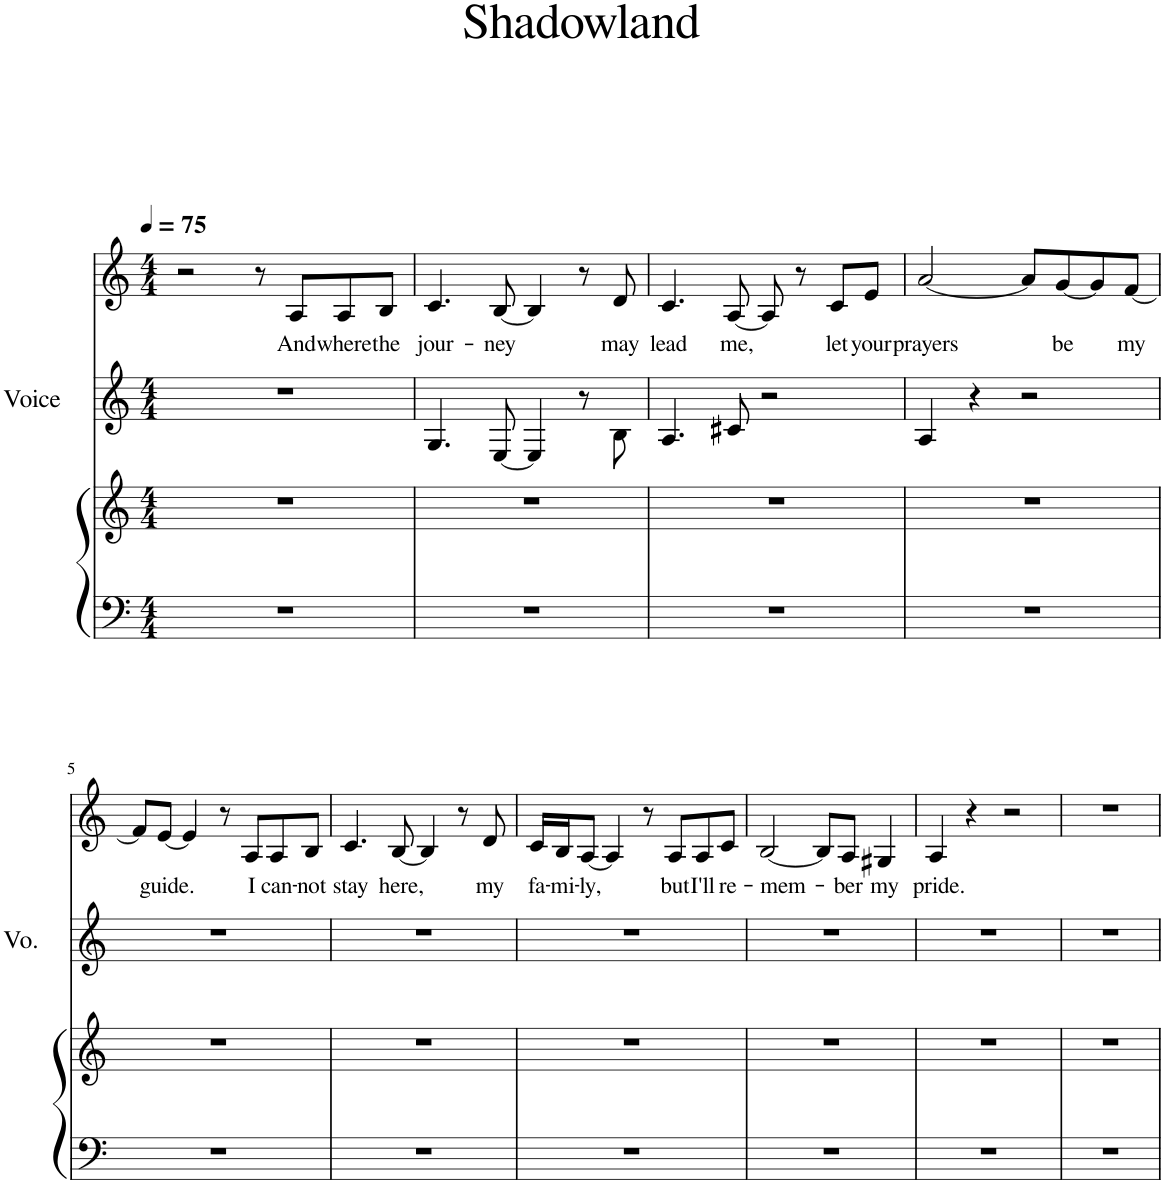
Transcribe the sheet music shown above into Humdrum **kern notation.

**kern	**kern	**kern	**kern	**text
*part3	*part3	*part2	*part1	*part1
*staff4	*staff3	*staff2	*staff1	*staff1
*I"Piano	*	*I"Voice	*I"Voice	*
*I'Pno	*	*I'Vo.	*	*
*clefF4	*clefG2	*clefG2	*clefG2	*
*k[]	*k[]	*k[]	*k[]	*
*M4/4	*M4/4	*M4/4	*M4/4	*
*MM75	*MM75	*MM75	*MM75	*
=1	=1	=1	=1	=1
1r	1r	1r	2r	.
.	.	.	8r	.
!	!	!	!	!LO:LY:b
.	.	.	8A/L	And
!	!	!	!	!LO:LY:b
.	.	.	8A/	where
!	!	!	!	!LO:LY:b
.	.	.	8B/J	the
=2	=2	=2	=2	=2
!	!	!	!	!LO:LY:b
1r	1r	4.G/	4.c/	jour-
!	!	!	!	!LO:LY:b
.	.	[8E/	[8B/	-ney
.	.	4E/]	4B/]	.
.	.	8r	8r	.
!	!	!	!	!LO:LY:b
.	.	8B\	8d/	may
=3	=3	=3	=3	=3
!	!	!	!	!LO:LY:b
1r	1r	4.A/	4.c/	lead
!	!	!	!	!LO:LY:b
.	.	8c#X/	[8A/	me,
.	.	2r	8A/]	.
.	.	.	8r	.
!	!	!	!	!LO:LY:b
.	.	.	8c/L	let
!	!	!	!	!LO:LY:b
.	.	.	8e/J	your
=4	=4	=4	=4	=4
!	!	!	!	!LO:LY:b
1r	1r	4A/	[2a/	prayers
.	.	4r	.	.
.	.	2r	8a/L]	.
!	!	!	!	!LO:LY:b
.	.	.	[8g/	be
.	.	.	8g/]	.
!	!	!	!	!LO:LY:b
.	.	.	[8f/J	my
!!LO:LB:g=z
=5	=5	=5	=5	=5
1r	1r	1r	8f/L]	.
!	!	!	!	!LO:LY:b
.	.	.	[8e/J	guide.
.	.	.	4e/]	.
.	.	.	8r	.
!	!	!	!	!LO:LY:b
.	.	.	8A/L	I
!	!	!	!	!LO:LY:b
.	.	.	8A/	can-
!	!	!	!	!LO:LY:b
.	.	.	8B/J	-not
=6	=6	=6	=6	=6
!	!	!	!	!LO:LY:b
1r	1r	1r	4.c/	stay
!	!	!	!	!LO:LY:b
.	.	.	[8B/	here,
.	.	.	4B/]	.
.	.	.	8r	.
!	!	!	!	!LO:LY:b
.	.	.	8d/	my
=7	=7	=7	=7	=7
!	!	!	!	!LO:LY:b
1r	1r	1r	16c/LL	fa-
!	!	!	!	!LO:LY:b
.	.	.	16B/J	-mi-
!	!	!	!	!LO:LY:b
.	.	.	[8A/J	-ly,
.	.	.	4A/]	.
.	.	.	8r	.
!	!	!	!	!LO:LY:b
.	.	.	8A/L	but
!	!	!	!	!LO:LY:b
.	.	.	8A/	I'll
!	!	!	!	!LO:LY:b
.	.	.	8c/J	re-
=8	=8	=8	=8	=8
!	!	!	!	!LO:LY:b
1r	1r	1r	[2B/	-mem-
.	.	.	8B/L]	.
!	!	!	!	!LO:LY:b
.	.	.	8A/J	-ber
!	!	!	!	!LO:LY:b
.	.	.	4G#X/	my
=9	=9	=9	=9	=9
!	!	!	!	!LO:LY:b
1r	1r	1r	4A/	pride.
.	.	.	4r	.
.	.	.	2r	.
=10	=10	=10	=10	=10
1r	1r	1r	1r	.
=	=	=	=	=
*-	*-	*-	*-	*-
